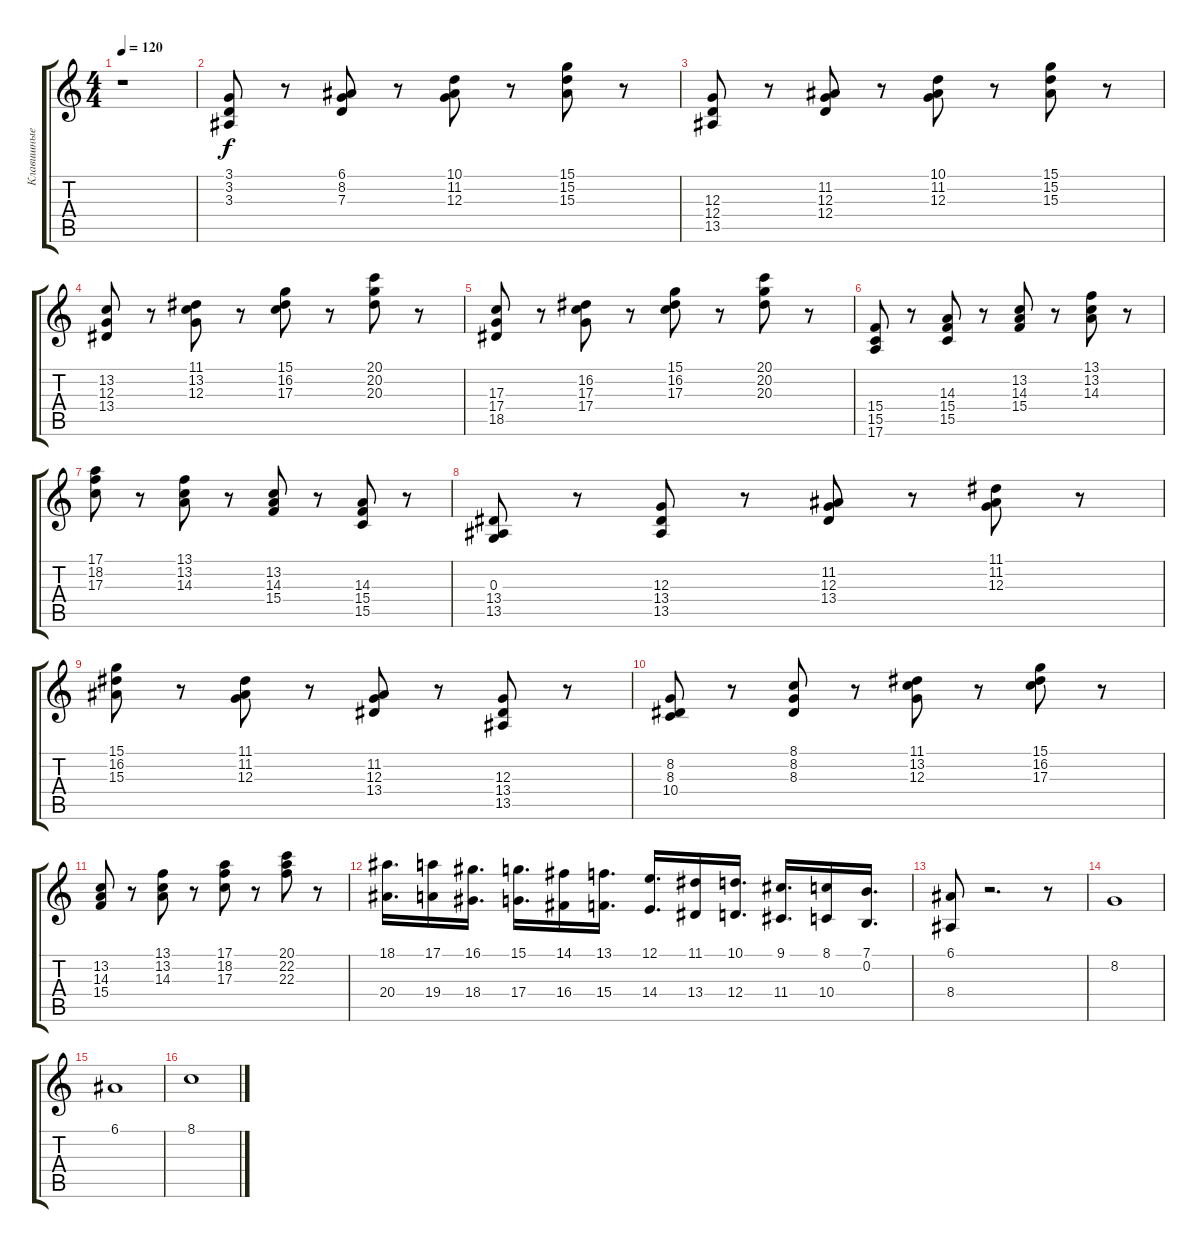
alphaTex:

\track ("Клавишные 2" "Клавишные ") {instrument synthstrings1}
\staff {score tabs}
\tuning (E4 B3 G3 D3 A2 E2) {hide}
\ts (4 4)
\tempo 120
\clef g2
\ks c
r.1{dy f} |
(3.1 3.2 3.3).8 r.8 (6.1 8.2 7.3).8 r.8 (10.1 11.2 12.3).8 r.8 (15.1 15.2 15.3).8 r.8 |
(12.3 12.4 13.5).8 r.8 (11.2 12.3 12.4).8 r.8 (10.1 11.2 12.3).8 r.8 (15.1 15.2 15.3).8 r.8 |
(13.2 12.3 13.4).8 r.8 (11.1 13.2 12.3).8 r.8 (15.1 16.2 17.3).8 r.8 (20.1 20.2 20.3).8 r.8 |
(17.3 17.4 18.5).8 r.8 (16.2 17.3 17.4).8 r.8 (15.1 16.2 17.3).8 r.8 (20.1 20.2 20.3).8 r.8 |
(15.4 15.5 17.6).8 r.8 (14.3 15.4 15.5).8 r.8 (13.2 14.3 15.4).8 r.8 (13.1 13.2 14.3).8 r.8 |
(17.1 18.2 17.3).8 r.8 (13.1 13.2 14.3).8 r.8 (13.2 14.3 15.4).8 r.8 (14.3 15.4 15.5).8 r.8 |
(0.3 13.4 13.5).8 r.8 (12.3 13.4 13.5).8 r.8 (11.2 12.3 13.4).8 r.8 (11.1 11.2 12.3).8 r.8 |
(15.1 16.2 15.3).8 r.8 (11.1 11.2 12.3).8 r.8 (11.2 12.3 13.4).8 r.8 (12.3 13.4 13.5).8 r.8 |
(8.2 8.3 10.4).8 r.8 (8.1 8.2 8.3).8 r.8 (11.1 13.2 12.3).8 r.8 (15.1 16.2 17.3).8 r.8 |
(13.2 14.3 15.4).8 r.8 (13.1 13.2 14.3).8 r.8 (17.1 18.2 17.3).8 r.8 (20.1 22.2 22.3).8 r.8 |
(18.1 20.4).16{d} (17.1 19.4).16 (16.1 18.4).16{d} (15.1 17.4).16{d} (14.1 16.4).16 (13.1 15.4).16{d} (12.1 14.4).16{d} (11.1 13.4).16 (10.1 12.4).16{d} (9.1 11.4).16{d} (8.1 10.4).16 (7.1 0.2).16{d} |
(6.1 8.4).8 r.2{d} r.8 |
8.2.1 |
6.1.1 |
8.1.1
